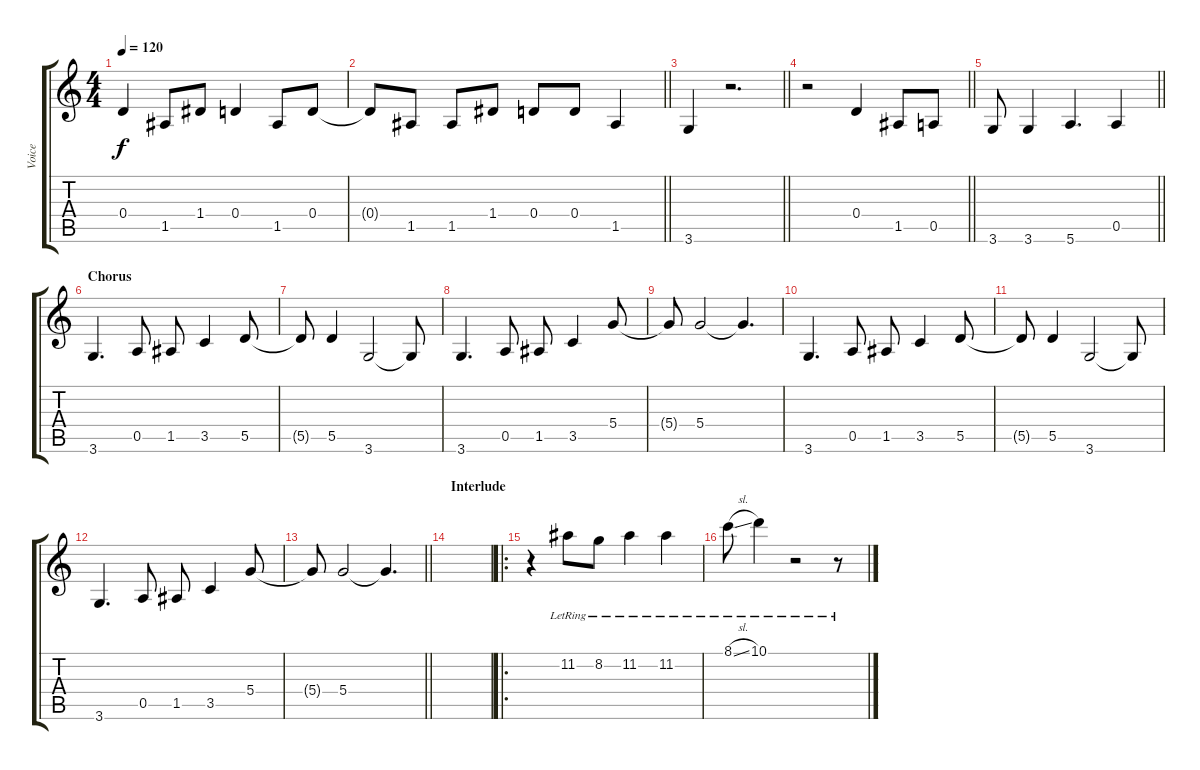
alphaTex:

\track ("Voice" "Voice") {instrument acousticguitarsteel}
\staff {score tabs}
\tuning (E4 B3 G3 D3 A2 E2) {hide}
\ts (4 4)
\tempo 120
\clef g2
\ks c
0.4.4{dy f} 1.5.8 1.4.8 0.4.4 1.5.8 0.4.8 |
\barLineRight lightlight
0.4{t}.8 1.5.8 1.5.8 1.4.8 0.4.8 0.4.8 1.5.4 |
\barLineRight lightlight
3.6.4 r.2{d} |
\barLineRight lightlight
r.2 0.4.4 1.5.8 0.5.8 |
\barLineRight lightlight
3.6.8 3.6.4 5.6.4{d} 0.5.4 |
\section ("" "Chorus")
3.6.4{d} 0.5.8 1.5.8 3.5.4 5.5.8 |
5.5{t}.8 5.5.4 3.6.2 3.6{t}.8 |
3.6.4{d} 0.5.8 1.5.8 3.5.4 5.4.8 |
5.4{t}.8 5.4.2 5.4{t}.4{d} |
3.6.4{d} 0.5.8 1.5.8 3.5.4 5.5.8 |
5.5{t}.8 5.5.4 3.6.2 3.6{t}.8 |
3.6.4{d} 0.5.8 1.5.8 3.5.4 5.4.8 |
\barLineRight lightlight
5.4{t}.8 5.4.2 5.4{t}.4{d} |
\section ("" "Interlude")
|
\ro
r.4 11.2{lr}.8 8.2{lr}.8 11.2{lr}.4 11.2{lr}.4 |
8.1{sl lr}.8 10.1{lr}.4 r.2 r.8
